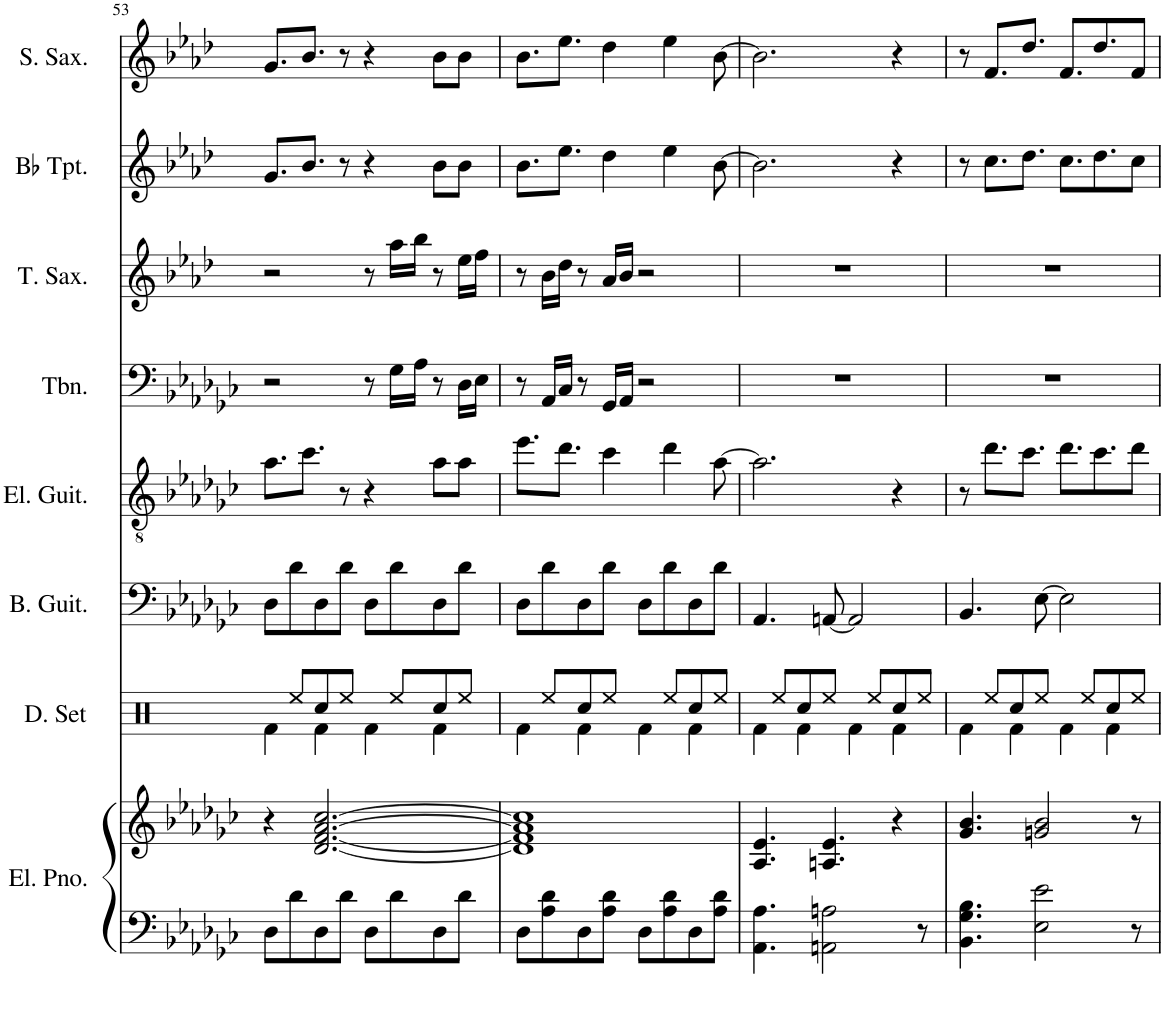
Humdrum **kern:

**kern	**kern	**kern	**kern	**kern	**kern	**kern	**kern	**kern
*part8	*part8	*part7	*part6	*part5	*part4	*part3	*part2	*part1
*staff9	*staff8	*staff7	*staff6	*staff5	*staff4	*staff3	*staff2	*staff1
*I"Electric Piano	*	*I"Drumset	*I"Bass Guitar	*I"Electric Guitar	*I"Trombone	*I"Tenor Saxophone	*I"Bb Trumpet	*I"Soprano Saxophone
*I'El. Pno.	*	*I'D. Set	*I'B. Guit.	*I'El. Guit.	*I'Tbn.	*I'T. Sax.	*I'Bb Tpt.	*I'S. Sax.
!!LO:PB:g=z
*clefF4	*clefG2	*clefX	*clefF4	*clefGv2	*clefF4	*clefG2	*clefG2	*clefG2
*	*	*	*Trd7c12	*	*	*Trd8c14	*Trd1c2	*Trd1c2
*k[b-e-a-d-g-c-]	*k[b-e-a-d-g-c-]	*k[]	*k[b-e-a-d-g-c-]	*k[b-e-a-d-g-c-]	*k[b-e-a-d-g-c-]	*k[b-e-a-d-]	*k[b-e-a-d-]	*k[b-e-a-d-]
*M4/4	*M4/4	*M4/4	*M4/4	*M4/4	*M4/4	*M4/4	*M4/4	*M4/4
=53	=53	=53	=53	=53	=53	=53	=53	=53
*	*	*^	*	*	*	*	*	*
8D-\L	4r	8ryy	4Rf\	8D-\L	8.a-\L	2r	2r	8.g/L	8.g/L
8d-\	.	8Ree/L	.	8d-\	.	.	.	.	.
.	.	.	.	.	8.cc-\J	.	.	8.b-/J	8.b-/J
8D-\	[2.d-/ [2.f/ [2.a-/ [2.cc-/	8Rcc/	4Rf\	8D-\	.	.	.	.	.
8d-\J	.	8Ree/J	.	8d-\J	8r	.	.	8r	8r
8D-\L	.	8ryy	4Rf\	8D-\L	4r	8r	8r	4r	4r
8d-\	.	8Ree/L	.	8d-\	.	16G-\LL	16aa-\LL	.	.
.	.	.	.	.	.	16A-\JJ	16bb-\JJ	.	.
8D-\	.	8Rcc/	4Rf\	8D-\	8a-\L	8r	8r	8b-\L	8b-\L
8d-\J	.	8Ree/J	.	8d-\J	8a-\J	16D-\LL	16ee-\LL	8b-\J	8b-\J
.	.	.	.	.	.	16E-\JJ	16ff\JJ	.	.
=54	=54	=54	=54	=54	=54	=54	=54	=54	=54
8D-\L	1d-] 1f] 1a-] 1cc-]	8ryy	4Rf\	8D-\L	8.ee-\L	8r	8r	8.b-\L	8.b-\L
8A-\ 8d-\	.	8Ree/L	.	8d-\	.	16AA-/LL	16b-\LL	.	.
.	.	.	.	.	8.dd-\J	16C-/JJ	16dd-\JJ	8.ee-\J	8.ee-\J
8D-\	.	8Rcc/	4Rf\	8D-\	.	8r	8r	.	.
8A-\ 8d-\J	.	8Ree/J	.	8d-\J	4cc-\	16GG-/LL	16a-/LL	4dd-\	4dd-\
.	.	.	.	.	.	16AA-/JJ	16b-/JJ	.	.
8D-\L	.	8ryy	4Rf\	8D-\L	.	2r	2r	.	.
8A-\ 8d-\	.	8Ree/L	.	8d-\	4dd-\	.	.	4ee-\	4ee-\
8D-\	.	8Rcc/	4Rf\	8D-\	.	.	.	.	.
8A-\ 8d-\J	.	8Ree/J	.	8d-\J	[8a-\	.	.	[8b-\	[8b-\
=55	=55	=55	=55	=55	=55	=55	=55	=55	=55
4.AA-\ 4.A-\	4.A-/ 4.e-/	8ryy	4Rf\	4.AA-/	2.a-\]	1r	1r	2.b-\]	2.b-\]
.	.	8Ree/L	.	.	.	.	.	.	.
.	.	8Rcc/	4Rf\	.	.	.	.	.	.
2AAn\ 2An\	4.An/ 4.e-/	8Ree/J	.	[8AAn/	.	.	.	.	.
.	.	8ryy	4Rf\	2AA/]	.	.	.	.	.
.	.	8Ree/L	.	.	.	.	.	.	.
.	4r	8Rcc/	4Rf\	.	4r	.	.	4r	4r
8r	.	8Ree/J	.	.	.	.	.	.	.
=56	=56	=56	=56	=56	=56	=56	=56	=56	=56
4.BB-\ 4.G-\ 4.B-\	4.g-/ 4.b-/	8ryy	4Rf\	4.BB-/	8r	1r	1r	8r	8r
.	.	8Ree/L	.	.	8.dd-\L	.	.	8.cc\L	8.f/L
.	.	8Rcc/	4Rf\	.	.	.	.	.	.
.	.	.	.	.	8.cc-\J	.	.	8.dd-\J	8.dd-/J
2E-\ 2e-\	2gn/ 2b-/	8Ree/J	.	[8E-\	.	.	.	.	.
.	.	8ryy	4Rf\	2E-\]	8.dd-\L	.	.	8.cc\L	8.f/L
.	.	8Ree/L	.	.	.	.	.	.	.
.	.	.	.	.	8.cc-\	.	.	8.dd-\	8.dd-/
.	.	8Rcc/	4Rf\	.	.	.	.	.	.
8r	8r	8Ree/J	.	.	8dd-\J	.	.	8cc\J	8f/J
*	*	*v	*v	*	*	*	*	*	*
=	=	=	=	=	=	=	=	=
*-	*-	*-	*-	*-	*-	*-	*-	*-
